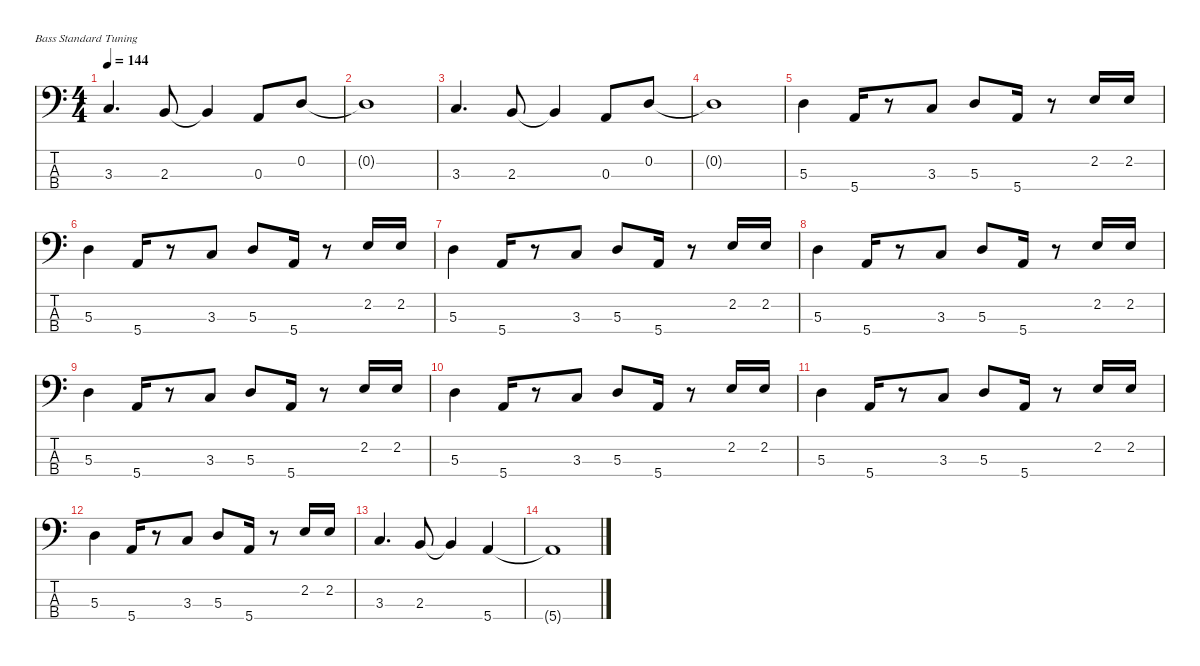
\defaultSystemsLayout 4
\hideDynamics
\bracketExtendMode nobrackets
\singleTrackTrackNamePolicy hidden
\multiTrackTrackNamePolicy hidden
\firstSystemTrackNameMode fullname
\firstSystemTrackNameOrientation horizontal
\otherSystemsTrackNameOrientation horizontal
\track ("Bajo" "el.bs.") {instrument electricbassfinger}
\staff {score tabs}
\tuning (G2 D2 A1 E1)
\ts (4 4)
\tempo 144
\clef f4
\ks c
3.3.4{d dy f beam Up} 2.3.8{beam Up} 2.3{t}.4{beam Up} 0.3.8{beam Up} 0.2.8{beam Up} |
0.2{t}.1{beam Down} |
3.3.4{d beam Up} 2.3.8{beam Up} 2.3{t}.4{beam Up} 0.3.8{beam Up} 0.2.8{beam Up} |
0.2{t}.1{beam Down} |
5.3.4{beam Down} 5.4.16{beam Up} r.8{beam Up} 3.3.8{beam Up} 5.3.8{beam Up} 5.4.16{beam Up} r.8{beam Up} 2.2.16{beam Down} 2.2.16{beam Down} |
5.3.4{beam Down} 5.4.16{beam Up} r.8{beam Up} 3.3.8{beam Up} 5.3.8{beam Up} 5.4.16{beam Up} r.8{beam Up} 2.2.16{beam Down} 2.2.16{beam Down} |
5.3.4{beam Down} 5.4.16{beam Up} r.8{beam Up} 3.3.8{beam Up} 5.3.8{beam Up} 5.4.16{beam Up} r.8{beam Up} 2.2.16{beam Down} 2.2.16{beam Down} |
5.3.4{beam Down} 5.4.16{beam Up} r.8{beam Up} 3.3.8{beam Up} 5.3.8{beam Up} 5.4.16{beam Up} r.8{beam Up} 2.2.16{beam Down} 2.2.16{beam Down} |
5.3.4{beam Down} 5.4.16{beam Up} r.8{beam Up} 3.3.8{beam Up} 5.3.8{beam Up} 5.4.16{beam Up} r.8{beam Up} 2.2.16{beam Down} 2.2.16{beam Down} |
5.3.4{beam Down} 5.4.16{beam Up} r.8{beam Up} 3.3.8{beam Up} 5.3.8{beam Up} 5.4.16{beam Up} r.8{beam Up} 2.2.16{beam Down} 2.2.16{beam Down} |
5.3.4{beam Down} 5.4.16{beam Up} r.8{beam Up} 3.3.8{beam Up} 5.3.8{beam Up} 5.4.16{beam Up} r.8{beam Up} 2.2.16{beam Down} 2.2.16{beam Down} |
5.3.4{beam Down} 5.4.16{beam Up} r.8{beam Up} 3.3.8{beam Up} 5.3.8{beam Up} 5.4.16{beam Up} r.8{beam Up} 2.2.16{beam Down} 2.2.16{beam Down} |
3.3.4{d beam Up} 2.3.8{beam Up} 2.3{t}.4{beam Up} 5.4.4{beam Up} |
5.4{t}.1{beam Up}
